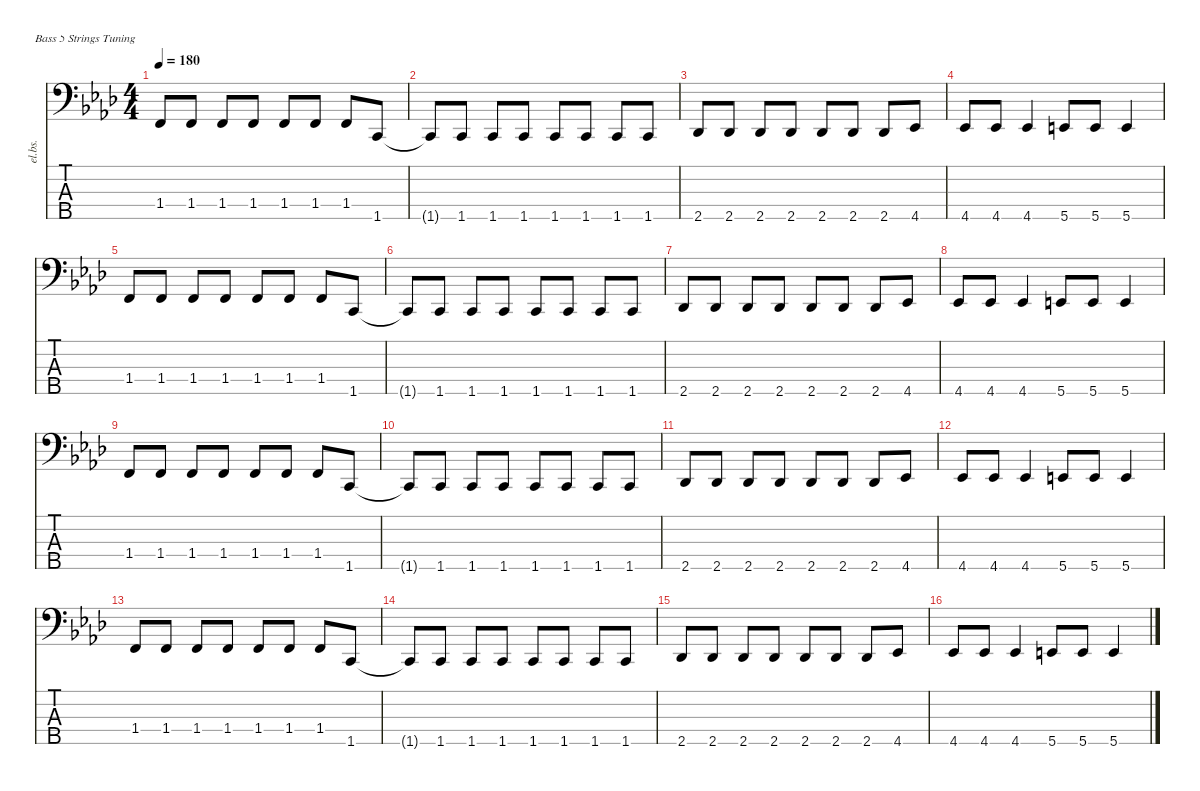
\defaultSystemsLayout 4
\hideDynamics
\bracketExtendMode nobrackets
\track ("Bass" "el.bs.") {instrument electricbasspick}
\staff {score tabs}
\tuning (G2 D2 A1 E1 B0)
\ts (4 4)
\tempo 180
\clef f4
\ks fminor
1.4{acc forcenatural}.8{dy f beam Up} 1.4{acc forcenatural}.8{beam Up} 1.4{acc forcenatural}.8{beam Up} 1.4{acc forcenatural}.8{beam Up} 1.4{acc forcenatural}.8{beam Up} 1.4{acc forcenatural}.8{beam Up} 1.4{acc forcenatural}.8{beam Up} 1.5{acc forcenatural}.8{beam Up} |
1.5{t acc forcenatural}.8{beam Up} 1.5{acc forcenatural}.8{beam Up} 1.5{acc forcenatural}.8{beam Up} 1.5{acc forcenatural}.8{beam Up} 1.5{acc forcenatural}.8{beam Up} 1.5{acc forcenatural}.8{beam Up} 1.5{acc forcenatural}.8{beam Up} 1.5{acc forcenatural}.8{beam Up} |
2.5{acc b}.8{beam Up} 2.5{acc b}.8{beam Up} 2.5{acc b}.8{beam Up} 2.5{acc b}.8{beam Up} 2.5{acc b}.8{beam Up} 2.5{acc b}.8{beam Up} 2.5{acc b}.8{beam Up} 4.5{acc b}.8{beam Up} |
4.5{acc b}.8{beam Up} 4.5{acc b}.8{beam Up} 4.5{acc b}.4{beam Up} 5.5{acc forcenatural}.8{beam Up} 5.5{acc forcenatural}.8{beam Up} 5.5{acc forcenatural}.4{beam Up} |
1.4{acc forcenatural}.8{beam Up} 1.4{acc forcenatural}.8{beam Up} 1.4{acc forcenatural}.8{beam Up} 1.4{acc forcenatural}.8{beam Up} 1.4{acc forcenatural}.8{beam Up} 1.4{acc forcenatural}.8{beam Up} 1.4{acc forcenatural}.8{beam Up} 1.5{acc forcenatural}.8{beam Up} |
1.5{t acc forcenatural}.8{beam Up} 1.5{acc forcenatural}.8{beam Up} 1.5{acc forcenatural}.8{beam Up} 1.5{acc forcenatural}.8{beam Up} 1.5{acc forcenatural}.8{beam Up} 1.5{acc forcenatural}.8{beam Up} 1.5{acc forcenatural}.8{beam Up} 1.5{acc forcenatural}.8{beam Up} |
2.5{acc b}.8{beam Up} 2.5{acc b}.8{beam Up} 2.5{acc b}.8{beam Up} 2.5{acc b}.8{beam Up} 2.5{acc b}.8{beam Up} 2.5{acc b}.8{beam Up} 2.5{acc b}.8{beam Up} 4.5{acc b}.8{beam Up} |
4.5{acc b}.8{beam Up} 4.5{acc b}.8{beam Up} 4.5{acc b}.4{beam Up} 5.5{acc forcenatural}.8{beam Up} 5.5{acc forcenatural}.8{beam Up} 5.5{acc forcenatural}.4{beam Up} |
1.4{acc forcenatural}.8{beam Up} 1.4{acc forcenatural}.8{beam Up} 1.4{acc forcenatural}.8{beam Up} 1.4{acc forcenatural}.8{beam Up} 1.4{acc forcenatural}.8{beam Up} 1.4{acc forcenatural}.8{beam Up} 1.4{acc forcenatural}.8{beam Up} 1.5{acc forcenatural}.8{beam Up} |
1.5{t acc forcenatural}.8{beam Up} 1.5{acc forcenatural}.8{beam Up} 1.5{acc forcenatural}.8{beam Up} 1.5{acc forcenatural}.8{beam Up} 1.5{acc forcenatural}.8{beam Up} 1.5{acc forcenatural}.8{beam Up} 1.5{acc forcenatural}.8{beam Up} 1.5{acc forcenatural}.8{beam Up} |
2.5{acc b}.8{beam Up} 2.5{acc b}.8{beam Up} 2.5{acc b}.8{beam Up} 2.5{acc b}.8{beam Up} 2.5{acc b}.8{beam Up} 2.5{acc b}.8{beam Up} 2.5{acc b}.8{beam Up} 4.5{acc b}.8{beam Up} |
4.5{acc b}.8{beam Up} 4.5{acc b}.8{beam Up} 4.5{acc b}.4{beam Up} 5.5{acc forcenatural}.8{beam Up} 5.5{acc forcenatural}.8{beam Up} 5.5{acc forcenatural}.4{beam Up} |
1.4{acc forcenatural}.8{beam Up} 1.4{acc forcenatural}.8{beam Up} 1.4{acc forcenatural}.8{beam Up} 1.4{acc forcenatural}.8{beam Up} 1.4{acc forcenatural}.8{beam Up} 1.4{acc forcenatural}.8{beam Up} 1.4{acc forcenatural}.8{beam Up} 1.5{acc forcenatural}.8{beam Up} |
1.5{t acc forcenatural}.8{beam Up} 1.5{acc forcenatural}.8{beam Up} 1.5{acc forcenatural}.8{beam Up} 1.5{acc forcenatural}.8{beam Up} 1.5{acc forcenatural}.8{beam Up} 1.5{acc forcenatural}.8{beam Up} 1.5{acc forcenatural}.8{beam Up} 1.5{acc forcenatural}.8{beam Up} |
2.5{acc b}.8{beam Up} 2.5{acc b}.8{beam Up} 2.5{acc b}.8{beam Up} 2.5{acc b}.8{beam Up} 2.5{acc b}.8{beam Up} 2.5{acc b}.8{beam Up} 2.5{acc b}.8{beam Up} 4.5{acc b}.8{beam Up} |
4.5{acc b}.8{beam Up} 4.5{acc b}.8{beam Up} 4.5{acc b}.4{beam Up} 5.5{acc forcenatural}.8{beam Up} 5.5{acc forcenatural}.8{beam Up} 5.5{acc forcenatural}.4{beam Up}
